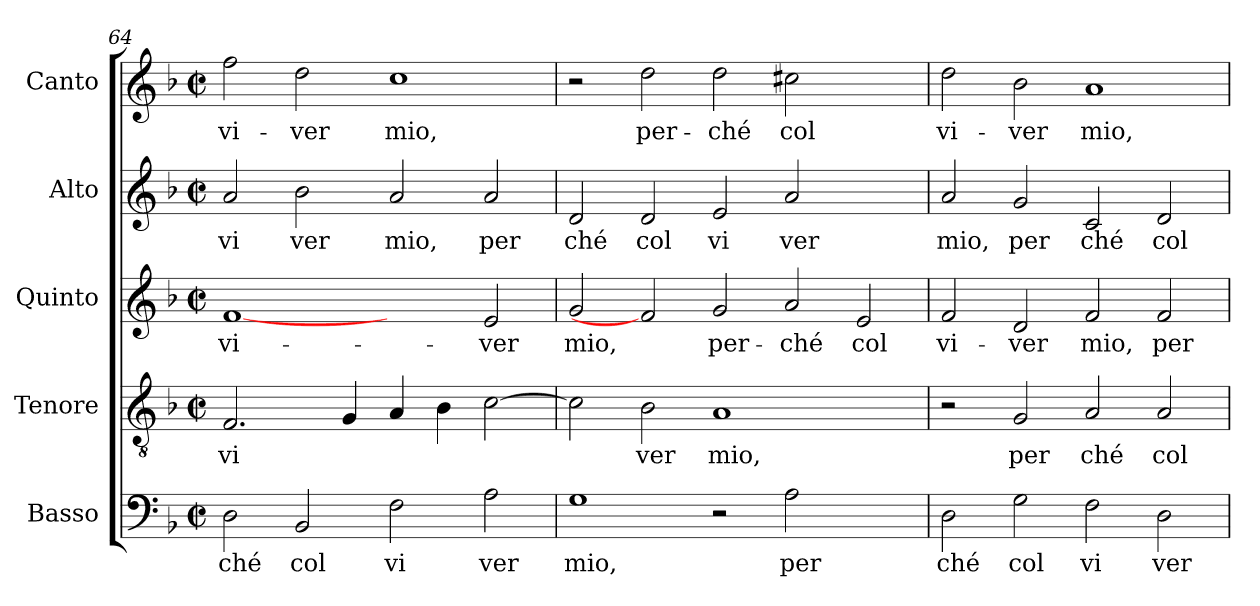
**kern	**text	**kern	**text	**kern	**text	**kern	**text	**kern	**text
*part5	*part5	*part4	*part4	*part3	*part3	*part2	*part2	*part1	*part1
*staff5	*staff5	*staff4	*staff4	*staff3	*staff3	*staff2	*staff2	*staff1	*staff1
*I"Basso	*	*I"Tenore	*	*I"Quinto	*	*I"Alto	*	*I"Canto	*
!!LO:LB:g=z
*clefF4	*	*clefGv2	*	*clefG2	*	*clefG2	*	*clefG2	*
*k[b-]	*	*k[b-]	*	*k[b-]	*	*k[b-]	*	*k[b-]	*
*F:	*	*F:	*	*F:	*	*F:	*	*F:	*
*M2/2	*	*M2/2	*	*M2/2	*	*M2/2	*	*M2/2	*
*met(c|)	*	*met(c|)	*	*met(c|)	*	*met(c|)	*	*met(c|)	*
=64	=64	=64	=64	=64	=64	=64	=64	=64	=64
!	!LO:LY:b:cj	!	!LO:LY:b:cj	!	!LO:LY:b:cj	!	!LO:LY:b:cj	!	!LO:LY:b:cj
2D\	-ché	2.F/	vi	[1f	vi-	2a/	vi	2ff\	vi-
!	!LO:LY:b:cj	!	!	!	!	!	!LO:LY:b:cj	!	!LO:LY:b:cj
2BB-/	col	.	.	.	.	2b-\	ver	2dd\	-ver
.	.	4G/	.	.	.	.	.	.	.
!	!LO:LY:b:cj	!	!	!	!	!	!LO:LY:b:cj	!	!LO:LY:b:cj
2F\	vi	4A/	.	2ryy	.	2a/	mio,	1cc	mio,
.	.	4B-\	.	.	.	.	.	.	.
!	!LO:LY:b:cj	!	!	!	!LO:LY:b:cj	!	!LO:LY:b:cj	!	!
2A\	ver	[>2c\	.	2e/	-ver	2a/	per	.	.
=65	=65	=65	=65	=65	=65	=65	=65	=65	=65
!	!LO:LY:b:cj	!	!	!	!LO:LY:b:cj	!	!LO:LY:b:cj	!	!
1G	mio,	2c\]	.	2g/	mio,	2d/	ché	2r	.
!	!	!	!LO:LY:b:cj	!	!	!	!LO:LY:b:cj	!	!LO:LY:b:cj
.	.	2B-\	ver	2f]	.	2d/	col	2dd\	per-
!	!	!	!LO:LY:b:cj	!	!LO:LY:b:cj	!	!LO:LY:b:cj	!	!LO:LY:b:cj
2r	.	1A	mio,	2g/	per-	2e/	vi	2dd\	-ché
!	!LO:LY:b:cj	!	!	!	!LO:LY:b:cj	!	!LO:LY:b:cj	!	!LO:LY:b:cj
2A\	per	.	.	2a/	-ché	2a/	ver	2cc#\	col
!	!	!	!	!	!LO:LY:b:cj	!	!	!	!
2ryy	.	2ryy	.	2e/	col	2ryy	.	2ryy	.
=66	=66	=66	=66	=66	=66	=66	=66	=66	=66
!	!LO:LY:b:cj	!	!	!	!LO:LY:b:cj	!	!LO:LY:b:cj	!	!LO:LY:b:cj
2D\	ché	2r	.	2f/	vi-	2a/	mio,	2dd\	vi-
!	!LO:LY:b:cj	!	!LO:LY:b:cj	!	!LO:LY:b:cj	!	!LO:LY:b:cj	!	!LO:LY:b:cj
2G\	col	2G/	per	2d/	-ver	2g/	per	2b-\	-ver
!	!LO:LY:b:cj	!	!LO:LY:b:cj	!	!LO:LY:b:cj	!	!LO:LY:b:cj	!	!LO:LY:b:cj
2F\	vi	2A/	ché	2f/	mio,	2c/	ché	1a	mio,
!	!LO:LY:b:cj	!	!LO:LY:b:cj	!	!LO:LY:b:cj	!	!LO:LY:b:cj	!	!
2D\	ver	2A/	col	2f/	per-	2d/	col	.	.
=	=	=	=	=	=	=	=	=	=
*-	*-	*-	*-	*-	*-	*-	*-	*-	*-
